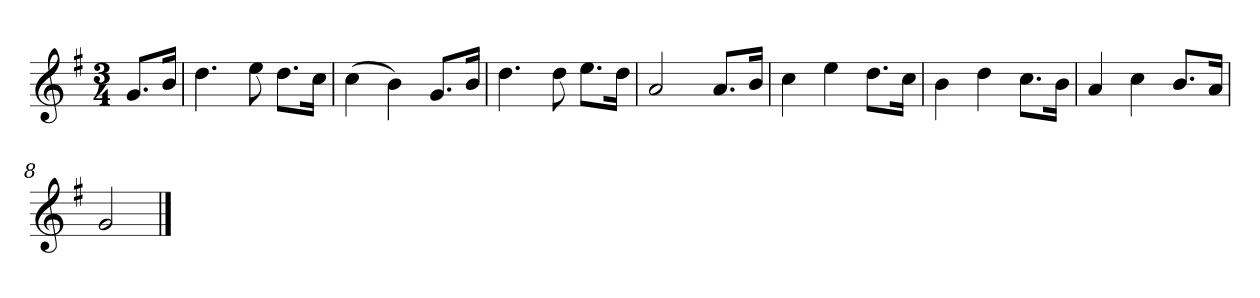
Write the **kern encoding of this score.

**kern
*part1
*staff1
*k[f#]
*M3/4
*MM120
=
8.gL
16bJk
=1
4.dd
8ee
8.ddL
16ccJk
=2
(4cc
4b)
8.gL
16bJk
=3
4.dd
8dd
8.eeL
16ddJk
=4
2a
8.aL
16bJk
=5
4cc
4ee
8.ddL
16ccJk
=6
4b
4dd
8.ccL
16bJk
=7
4a
4cc
8.bL
16aJk
=8
2g
==
*-
